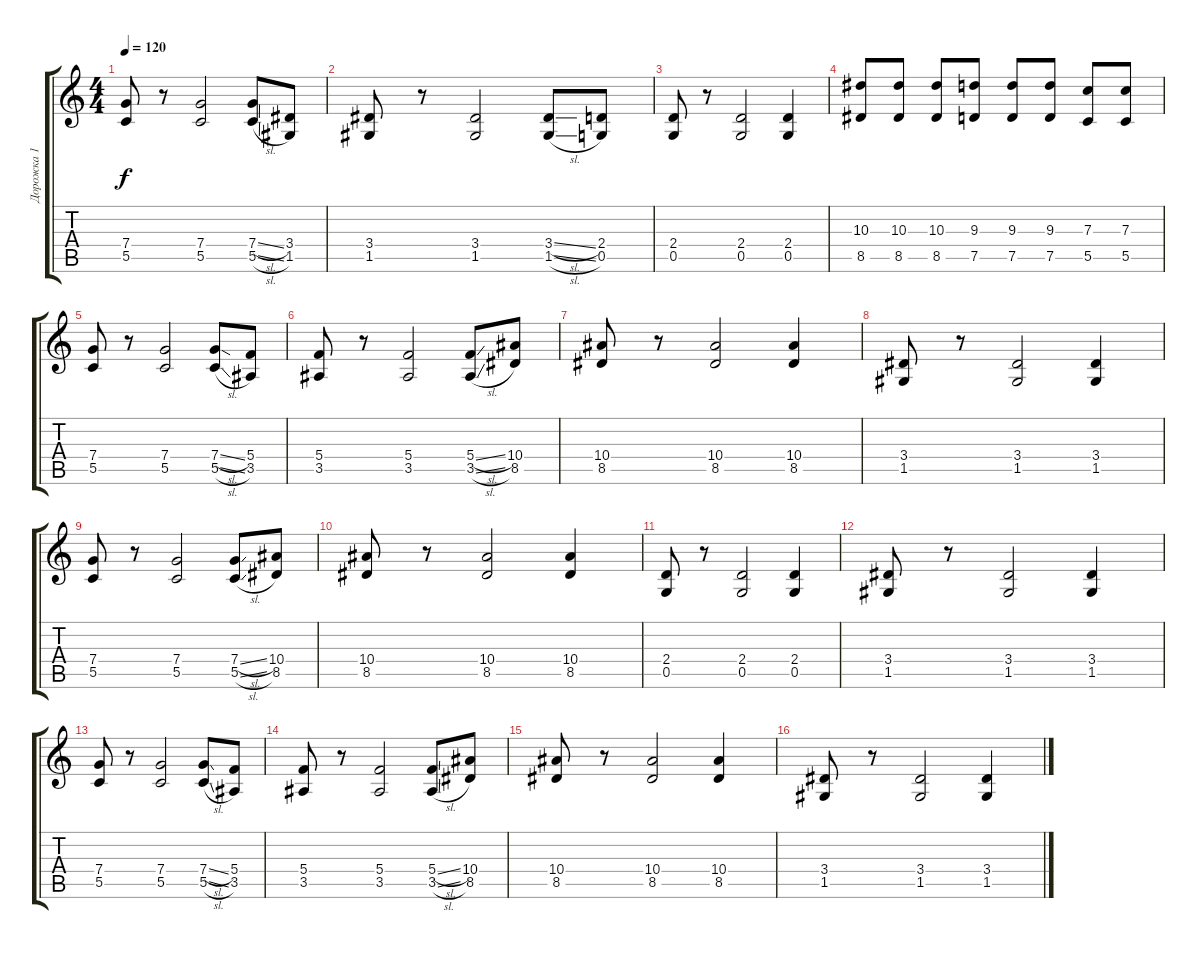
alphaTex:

\track ("Дорожка 1" "Дорожка 1") {instrument overdrivenguitar}
\staff {score tabs}
\tuning (D4 A3 F3 C3 G2 C2) {hide}
\ts (4 4)
\tempo 120
\clef g2
\ks c
(7.4 5.5).8{dy f} r.8 (7.4 5.5).2 (7.4{sl} 5.5{sl}).8 (3.4 1.5).8 |
(3.4 1.5).8 r.8 (3.4 1.5).2 (3.4{sl} 1.5{sl}).8 (2.4 0.5).8 |
(2.4 0.5).8 r.8 (2.4 0.5).2 (2.4 0.5).4 |
(10.3 8.5).8 (10.3 8.5).8 (10.3 8.5).8 (9.3 7.5).8 (9.3 7.5).8 (9.3 7.5).8 (7.3 5.5).8 (7.3 5.5).8 |
(7.4 5.5).8 r.8 (7.4 5.5).2 (7.4{sl} 5.5{sl}).8 (5.4 3.5).8 |
(5.4 3.5).8 r.8 (5.4 3.5).2 (5.4{sl} 3.5{sl}).8 (10.4 8.5).8 |
(10.4 8.5).8 r.8 (10.4 8.5).2 (10.4 8.5).4 |
(3.4 1.5).8 r.8 (3.4 1.5).2 (3.4 1.5).4 |
(7.4 5.5).8 r.8 (7.4 5.5).2 (7.4{sl} 5.5{sl}).8 (10.4 8.5).8 |
(10.4 8.5).8 r.8 (10.4 8.5).2 (10.4 8.5).4 |
(2.4 0.5).8 r.8 (2.4 0.5).2 (2.4 0.5).4 |
(3.4 1.5).8 r.8 (3.4 1.5).2 (3.4 1.5).4 |
(7.4 5.5).8 r.8 (7.4 5.5).2 (7.4{sl} 5.5{sl}).8 (5.4 3.5).8 |
(5.4 3.5).8 r.8 (5.4 3.5).2 (5.4{sl} 3.5{sl}).8 (10.4 8.5).8 |
(10.4 8.5).8 r.8 (10.4 8.5).2 (10.4 8.5).4 |
(3.4 1.5).8 r.8 (3.4 1.5).2 (3.4 1.5).4
